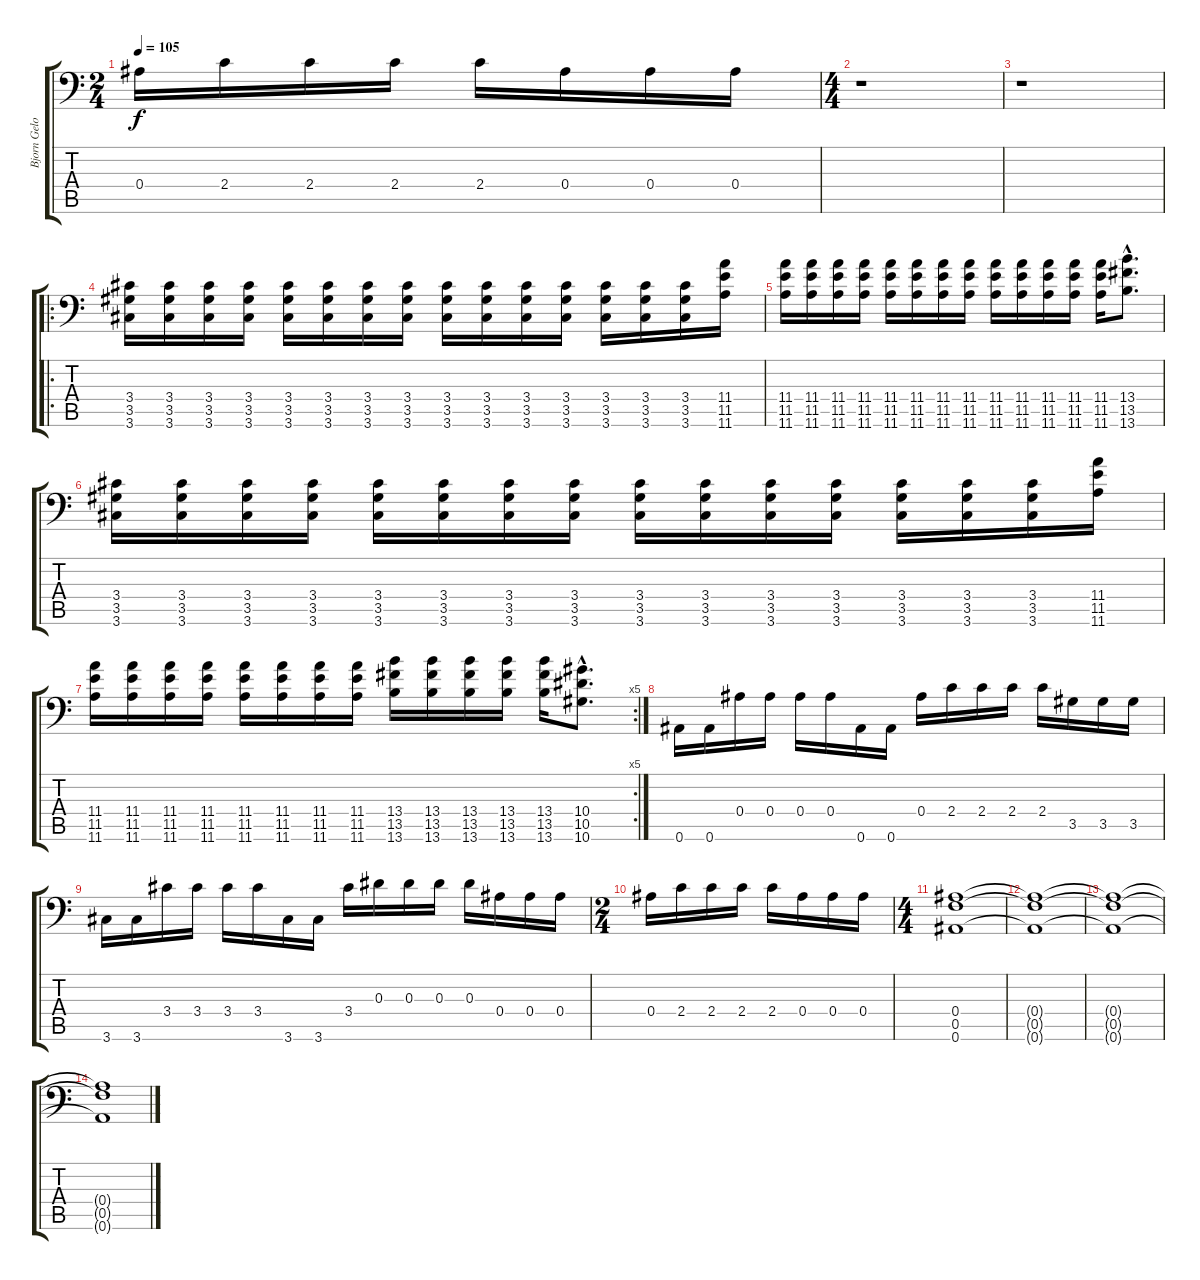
\track ("Bjorn Gelotte" "Bjorn Gelo") {instrument distortionguitar}
\staff {score tabs}
\tuning (C4 G3 Eb3 Bb2 F2 Bb1) {hide}
\ts (2 4)
\tempo 105
\clef f4
\ks c
0.4.16{dy f} 2.4.16 2.4.16 2.4.16 2.4.16 0.4.16 0.4.16 0.4.16 |
\ts (4 4)
r.1 |
r.1 |
\ro
(3.4 3.5 3.6).16 (3.4 3.5 3.6).16 (3.4 3.5 3.6).16 (3.4 3.5 3.6).16 (3.4 3.5 3.6).16 (3.4 3.5 3.6).16 (3.4 3.5 3.6).16 (3.4 3.5 3.6).16 (3.4 3.5 3.6).16 (3.4 3.5 3.6).16 (3.4 3.5 3.6).16 (3.4 3.5 3.6).16 (3.4 3.5 3.6).16 (3.4 3.5 3.6).16 (3.4 3.5 3.6).16 (11.4 11.5 11.6).16 |
(11.4 11.5 11.6).16 (11.4 11.5 11.6).16 (11.4 11.5 11.6).16 (11.4 11.5 11.6).16 (11.4 11.5 11.6).16 (11.4 11.5 11.6).16 (11.4 11.5 11.6).16 (11.4 11.5 11.6).16 (11.4 11.5 11.6).16 (11.4 11.5 11.6).16 (11.4 11.5 11.6).16 (11.4 11.5 11.6).16 (11.4 11.5 11.6).16 (13.4{hac} 13.5{hac} 13.6{hac}).8{d} |
(3.4 3.5 3.6).16 (3.4 3.5 3.6).16 (3.4 3.5 3.6).16 (3.4 3.5 3.6).16 (3.4 3.5 3.6).16 (3.4 3.5 3.6).16 (3.4 3.5 3.6).16 (3.4 3.5 3.6).16 (3.4 3.5 3.6).16 (3.4 3.5 3.6).16 (3.4 3.5 3.6).16 (3.4 3.5 3.6).16 (3.4 3.5 3.6).16 (3.4 3.5 3.6).16 (3.4 3.5 3.6).16 (11.4 11.5 11.6).16 |
\rc 5
(11.4 11.5 11.6).16 (11.4 11.5 11.6).16 (11.4 11.5 11.6).16 (11.4 11.5 11.6).16 (11.4 11.5 11.6).16 (11.4 11.5 11.6).16 (11.4 11.5 11.6).16 (11.4 11.5 11.6).16 (13.4 13.5 13.6).16 (13.4 13.5 13.6).16 (13.4 13.5 13.6).16 (13.4 13.5 13.6).16 (13.4 13.5 13.6).16 (10.4{hac} 10.5{hac} 10.6{hac}).8{d} |
0.6.16 0.6.16 0.4.16 0.4.16 0.4.16 0.4.16 0.6.16 0.6.16 0.4.16 2.4.16 2.4.16 2.4.16 2.4.16 3.5.16 3.5.16 3.5.16 |
3.6.16 3.6.16 3.4.16 3.4.16 3.4.16 3.4.16 3.6.16 3.6.16 3.4.16 0.3.16 0.3.16 0.3.16 0.3.16 0.4.16 0.4.16 0.4.16 |
\ts (2 4)
0.4.16 2.4.16 2.4.16 2.4.16 2.4.16 0.4.16 0.4.16 0.4.16 |
\ts (4 4)
(0.4 0.5 0.6).1 |
(0.4{t} 0.5{t} 0.6{t}).1 |
(0.4{t} 0.5{t} 0.6{t}).1 |
(0.4{t} 0.5{t} 0.6{t}).1
